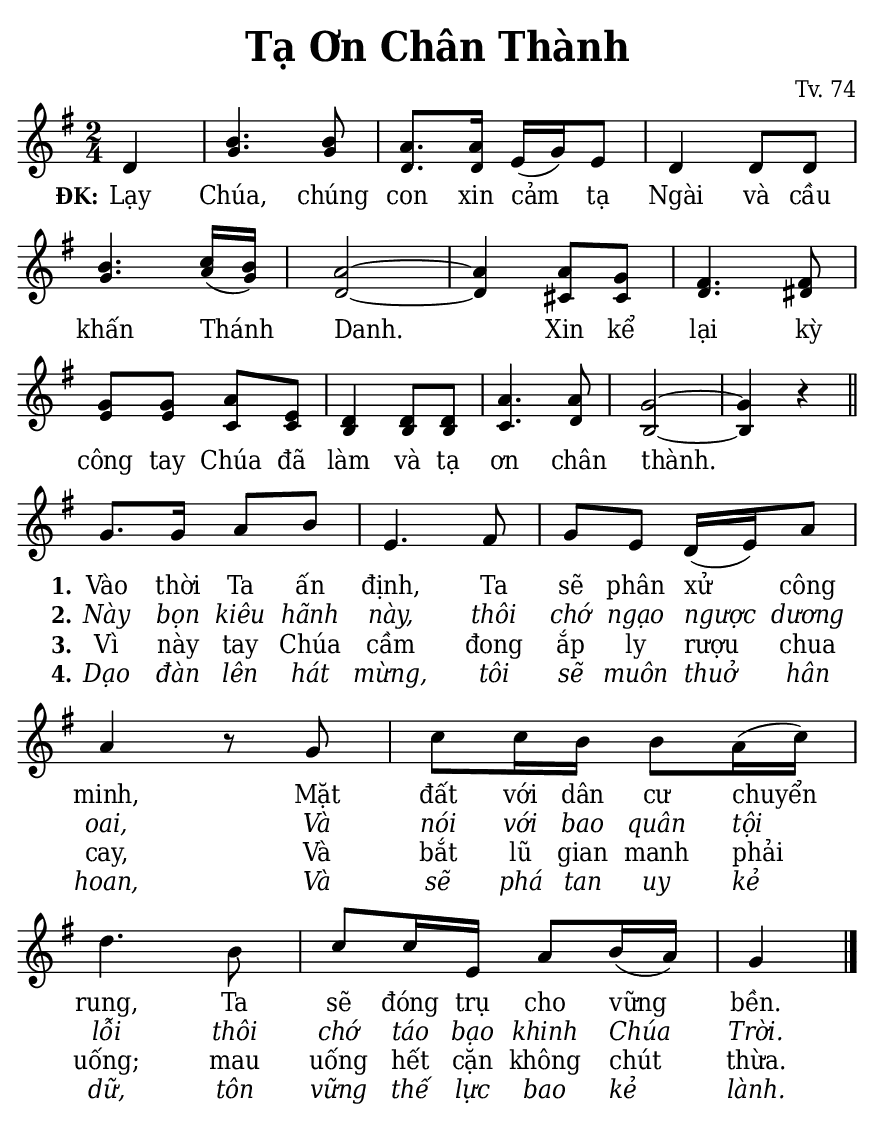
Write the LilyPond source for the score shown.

% Cài đặt chung\
\version "2.22.1"
\include "english.ly"

\header {
  title = \markup { \fontsize #1 "Tạ Ơn Chân Thành" }
  composer = "Tv. 74"
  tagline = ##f
}

% Nhạc phiên khúc
nhacPhienKhucSop = \relative c' {
  \partial 4 d4 |
  b'4. b8 |
  a8. a16 e (g) e8 |
  d4 d8 d |
  b'4. c16 (b) |
  a2 ~ |
  a4 a8 g |
  fs4. fs8 |
  g g a e |
  d4 d8 d |
  a'4. a8 |
  g2 ~ |
  g4 r \bar "||" \break
  
  g8. g16 a8 b |
  e,4. fs8 |
  g e d16 (e) a8 |
  a4 r8 g |
  c c16 b b8 a16 (c) |
  d4. b8 |
  c c16 e, a8 b16 (a) |
  g4 \bar "|."
}

nhacPhienKhucAlto = \relative c' {
  d4 |
  g4. g8 |
  d8. d16 e (g) e8 |
  d4 d8 d |
  g4. a16 (g) |
  d2 ~ |
  d4 cs8 cs |
  d4. ds8 |
  e e c c |
  b4 b8 b |
  c4. d8 |
  b2 ~ |
  b4 r
}

% Lời phiên khúc
loiPhienKhucSop = \lyrics {
  \set stanza = "ĐK:"
  Lạy Chúa, chúng con xin cảm tạ Ngài
  và cầu khấn Thánh Danh.
  Xin kể lại kỳ công tay Chúa đã làm
  và tạ ơn chân thành.
  <<
    {
      \set stanza = "1."
      Vào thời Ta ấn định,
      Ta sẽ phân xử công minh,
      Mặt đất với dân cư chuyển rung,
      Ta sẽ đóng trụ cho vững bền.
    }
    \new Lyrics {
	    \set associatedVoice = "beSop"
	    \set stanza = "2."
      \override Lyrics.LyricText.font-shape = #'italic
	    Này bọn kiêu hãnh này,
	    thôi chớ ngạo ngược dương oai,
	    Và nói với bao quân tội lỗi
	    thôi chớ táo bạo khinh Chúa Trời.
    }
    \new Lyrics {
	    \set associatedVoice = "beSop"
	    \set stanza = "3."
	    Vì này tay Chúa cầm đong ắp ly rượu chua cay,
	    Và bắt lũ gian manh phải uống;
	    mau uống hết cặn không chút thừa.
    }
    \new Lyrics {
	    \set associatedVoice = "beSop"
	    \set stanza = "4."
      \override Lyrics.LyricText.font-shape = #'italic
	    Dạo đàn lên hát mừng,
	    tôi sẽ muôn thuở hân hoan,
	    Và sẽ phá tan uy kẻ dữ,
	    tôn vững thế lực bao kẻ lành.
    }
  >>
}

% Dàn trang
\paper {
  #(set-paper-size "a5")
  top-margin = 3\mm
  bottom-margin = 3\mm
  left-margin = 3\mm
  right-margin = 3\mm
  indent = #0
  #(define fonts
	 (make-pango-font-tree "Deja Vu Serif Condensed"
	 		       "Deja Vu Serif Condensed"
			       "Deja Vu Serif Condensed"
			       (/ 20 20)))
  print-page-number = ##f
  system-system-spacing = #'((basic-distance . 0.1) (padding . 2))
}

TongNhip = {
  \key g \major \time 2/4
  \set Timing.beamExceptions = #'()
  \set Timing.baseMoment = #(ly:make-moment 1/4)
}

% Đổi kích thước nốt cho bè phụ
notBePhu =
#(define-music-function (font-size music) (number? ly:music?)
   (for-some-music
     (lambda (m)
       (if (music-is-of-type? m 'rhythmic-event)
           (begin
             (set! (ly:music-property m 'tweaks)
                   (cons `(font-size . ,font-size)
                         (ly:music-property m 'tweaks)))
             #t)
           #f))
     music)
   music)

\score {
  \new ChoirStaff <<
    \new Staff \with {
        \consists "Merge_rests_engraver"
        printPartCombineTexts = ##f
      }
      <<
      \new Voice \TongNhip \partCombine 
        \nhacPhienKhucSop
        \notBePhu -1 { \nhacPhienKhucAlto }
      \new NullVoice = beSop \nhacPhienKhucSop
      \new Lyrics \lyricsto beSop \loiPhienKhucSop
      >>
  >>
  \layout {
    \override Lyrics.LyricSpace.minimum-distance = #1.5
    \override Score.BarNumber.break-visibility = ##(#f #f #f)
    \override Score.SpacingSpanner.uniform-stretching = ##t
  } 
}
